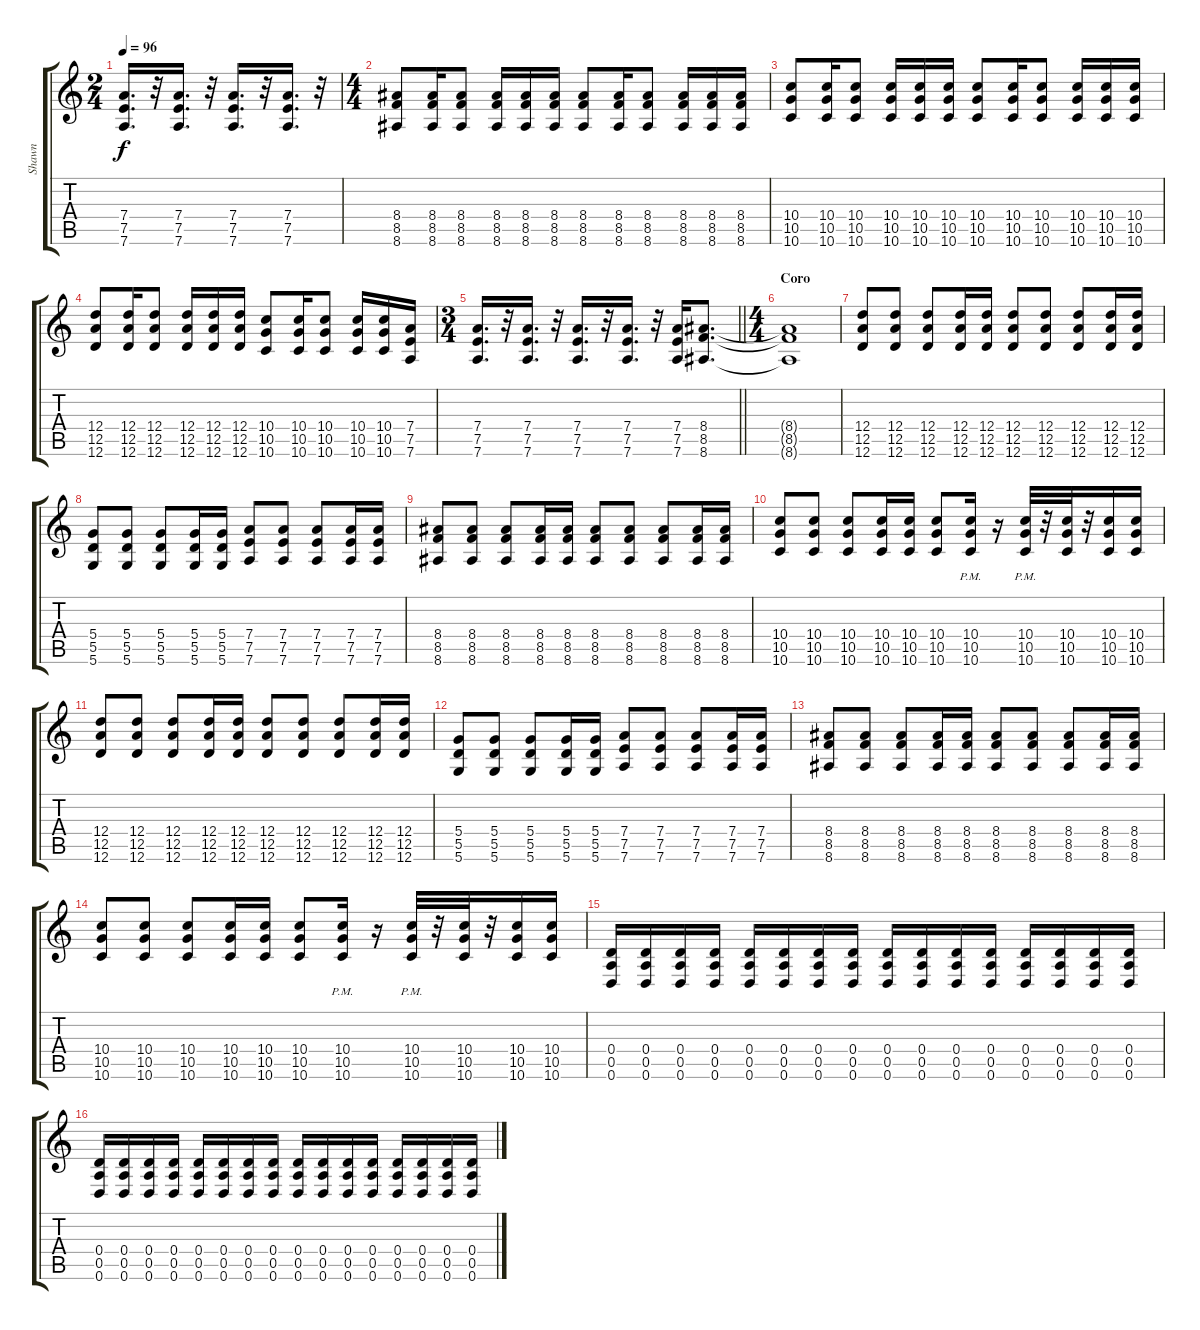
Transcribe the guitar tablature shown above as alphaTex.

\track ("Shawn" "Shawn") {instrument distortionguitar}
\staff {score tabs}
\tuning (E4 B3 G3 D3 A2 D2) {hide}
\ts (2 4)
\tempo 96
\clef g2
\ks c
(7.4 7.5 7.6).16{d dy f} r.32 (7.4 7.5 7.6).16{d} r.32 (7.4 7.5 7.6).16{d} r.32 (7.4 7.5 7.6).16{d} r.32 |
\ts (4 4)
(8.4 8.5 8.6).8 (8.4 8.5 8.6).16 (8.4 8.5 8.6).8 (8.4 8.5 8.6).16 (8.4 8.5 8.6).16 (8.4 8.5 8.6).16 (8.4 8.5 8.6).8 (8.4 8.5 8.6).16 (8.4 8.5 8.6).8 (8.4 8.5 8.6).16 (8.4 8.5 8.6).16 (8.4 8.5 8.6).16 |
(10.4 10.5 10.6).8 (10.4 10.5 10.6).16 (10.4 10.5 10.6).8 (10.4 10.5 10.6).16 (10.4 10.5 10.6).16 (10.4 10.5 10.6).16 (10.4 10.5 10.6).8 (10.4 10.5 10.6).16 (10.4 10.5 10.6).8 (10.4 10.5 10.6).16 (10.4 10.5 10.6).16 (10.4 10.5 10.6).16 |
(12.4 12.5 12.6).8 (12.4 12.5 12.6).16 (12.4 12.5 12.6).8 (12.4 12.5 12.6).16 (12.4 12.5 12.6).16 (12.4 12.5 12.6).16 (10.4 10.5 10.6).8 (10.4 10.5 10.6).16 (10.4 10.5 10.6).8 (10.4 10.5 10.6).16 (10.4 10.5 10.6).16 (7.4 7.5 7.6).16 |
\ts (3 4)
\barLineRight lightlight
(7.4 7.5 7.6).16{d} r.32 (7.4 7.5 7.6).16{d} r.32 (7.4 7.5 7.6).16{d} r.32 (7.4 7.5 7.6).16{d} r.32 (7.4 7.5 7.6).16 (8.4 8.5 8.6).8{d} |
\ts (4 4)
\section ("" "Coro")
(8.4{t} 8.5{t} 8.6{t}).1 |
(12.4 12.5 12.6).8 (12.4 12.5 12.6).8 (12.4 12.5 12.6).8 (12.4 12.5 12.6).16 (12.4 12.5 12.6).16 (12.4 12.5 12.6).8 (12.4 12.5 12.6).8 (12.4 12.5 12.6).8 (12.4 12.5 12.6).16 (12.4 12.5 12.6).16 |
(5.4 5.5 5.6).8 (5.4 5.5 5.6).8 (5.4 5.5 5.6).8 (5.4 5.5 5.6).16 (5.4 5.5 5.6).16 (7.4 7.5 7.6).8 (7.4 7.5 7.6).8 (7.4 7.5 7.6).8 (7.4 7.5 7.6).16 (7.4 7.5 7.6).16 |
(8.4 8.5 8.6).8 (8.4 8.5 8.6).8 (8.4 8.5 8.6).8 (8.4 8.5 8.6).16 (8.4 8.5 8.6).16 (8.4 8.5 8.6).8 (8.4 8.5 8.6).8 (8.4 8.5 8.6).8 (8.4 8.5 8.6).16 (8.4 8.5 8.6).16 |
(10.4 10.5 10.6).8 (10.4 10.5 10.6).8 (10.4 10.5 10.6).8 (10.4 10.5 10.6).16 (10.4 10.5 10.6).16 (10.4 10.5 10.6).8 (10.4 10.5 10.6{pm}).16 r.16 (10.4 10.5 10.6{pm}).32 r.32 (10.4 10.5 10.6).32 r.32 (10.4 10.5 10.6).16 (10.4 10.5 10.6).16 |
(12.4 12.5 12.6).8 (12.4 12.5 12.6).8 (12.4 12.5 12.6).8 (12.4 12.5 12.6).16 (12.4 12.5 12.6).16 (12.4 12.5 12.6).8 (12.4 12.5 12.6).8 (12.4 12.5 12.6).8 (12.4 12.5 12.6).16 (12.4 12.5 12.6).16 |
(5.4 5.5 5.6).8 (5.4 5.5 5.6).8 (5.4 5.5 5.6).8 (5.4 5.5 5.6).16 (5.4 5.5 5.6).16 (7.4 7.5 7.6).8 (7.4 7.5 7.6).8 (7.4 7.5 7.6).8 (7.4 7.5 7.6).16 (7.4 7.5 7.6).16 |
(8.4 8.5 8.6).8 (8.4 8.5 8.6).8 (8.4 8.5 8.6).8 (8.4 8.5 8.6).16 (8.4 8.5 8.6).16 (8.4 8.5 8.6).8 (8.4 8.5 8.6).8 (8.4 8.5 8.6).8 (8.4 8.5 8.6).16 (8.4 8.5 8.6).16 |
(10.4 10.5 10.6).8 (10.4 10.5 10.6).8 (10.4 10.5 10.6).8 (10.4 10.5 10.6).16 (10.4 10.5 10.6).16 (10.4 10.5 10.6).8 (10.4 10.5 10.6{pm}).16 r.16 (10.4 10.5 10.6{pm}).32 r.32 (10.4 10.5 10.6).32 r.32 (10.4 10.5 10.6).16 (10.4 10.5 10.6).16 |
(0.4 0.5 0.6).16{volume 12 instrument distortionguitar} (0.4 0.5 0.6).16 (0.4 0.5 0.6).16 (0.4 0.5 0.6).16 (0.4 0.5 0.6).16 (0.4 0.5 0.6).16 (0.4 0.5 0.6).16 (0.4 0.5 0.6).16 (0.4 0.5 0.6).16 (0.4 0.5 0.6).16 (0.4 0.5 0.6).16 (0.4 0.5 0.6).16 (0.4 0.5 0.6).16 (0.4 0.5 0.6).16 (0.4 0.5 0.6).16 (0.4 0.5 0.6).16 |
(0.4 0.5 0.6).16 (0.4 0.5 0.6).16 (0.4 0.5 0.6).16 (0.4 0.5 0.6).16 (0.4 0.5 0.6).16 (0.4 0.5 0.6).16 (0.4 0.5 0.6).16 (0.4 0.5 0.6).16 (0.4 0.5 0.6).16 (0.4 0.5 0.6).16 (0.4 0.5 0.6).16 (0.4 0.5 0.6).16 (0.4 0.5 0.6).16 (0.4 0.5 0.6).16 (0.4 0.5 0.6).16 (0.4 0.5 0.6).16
